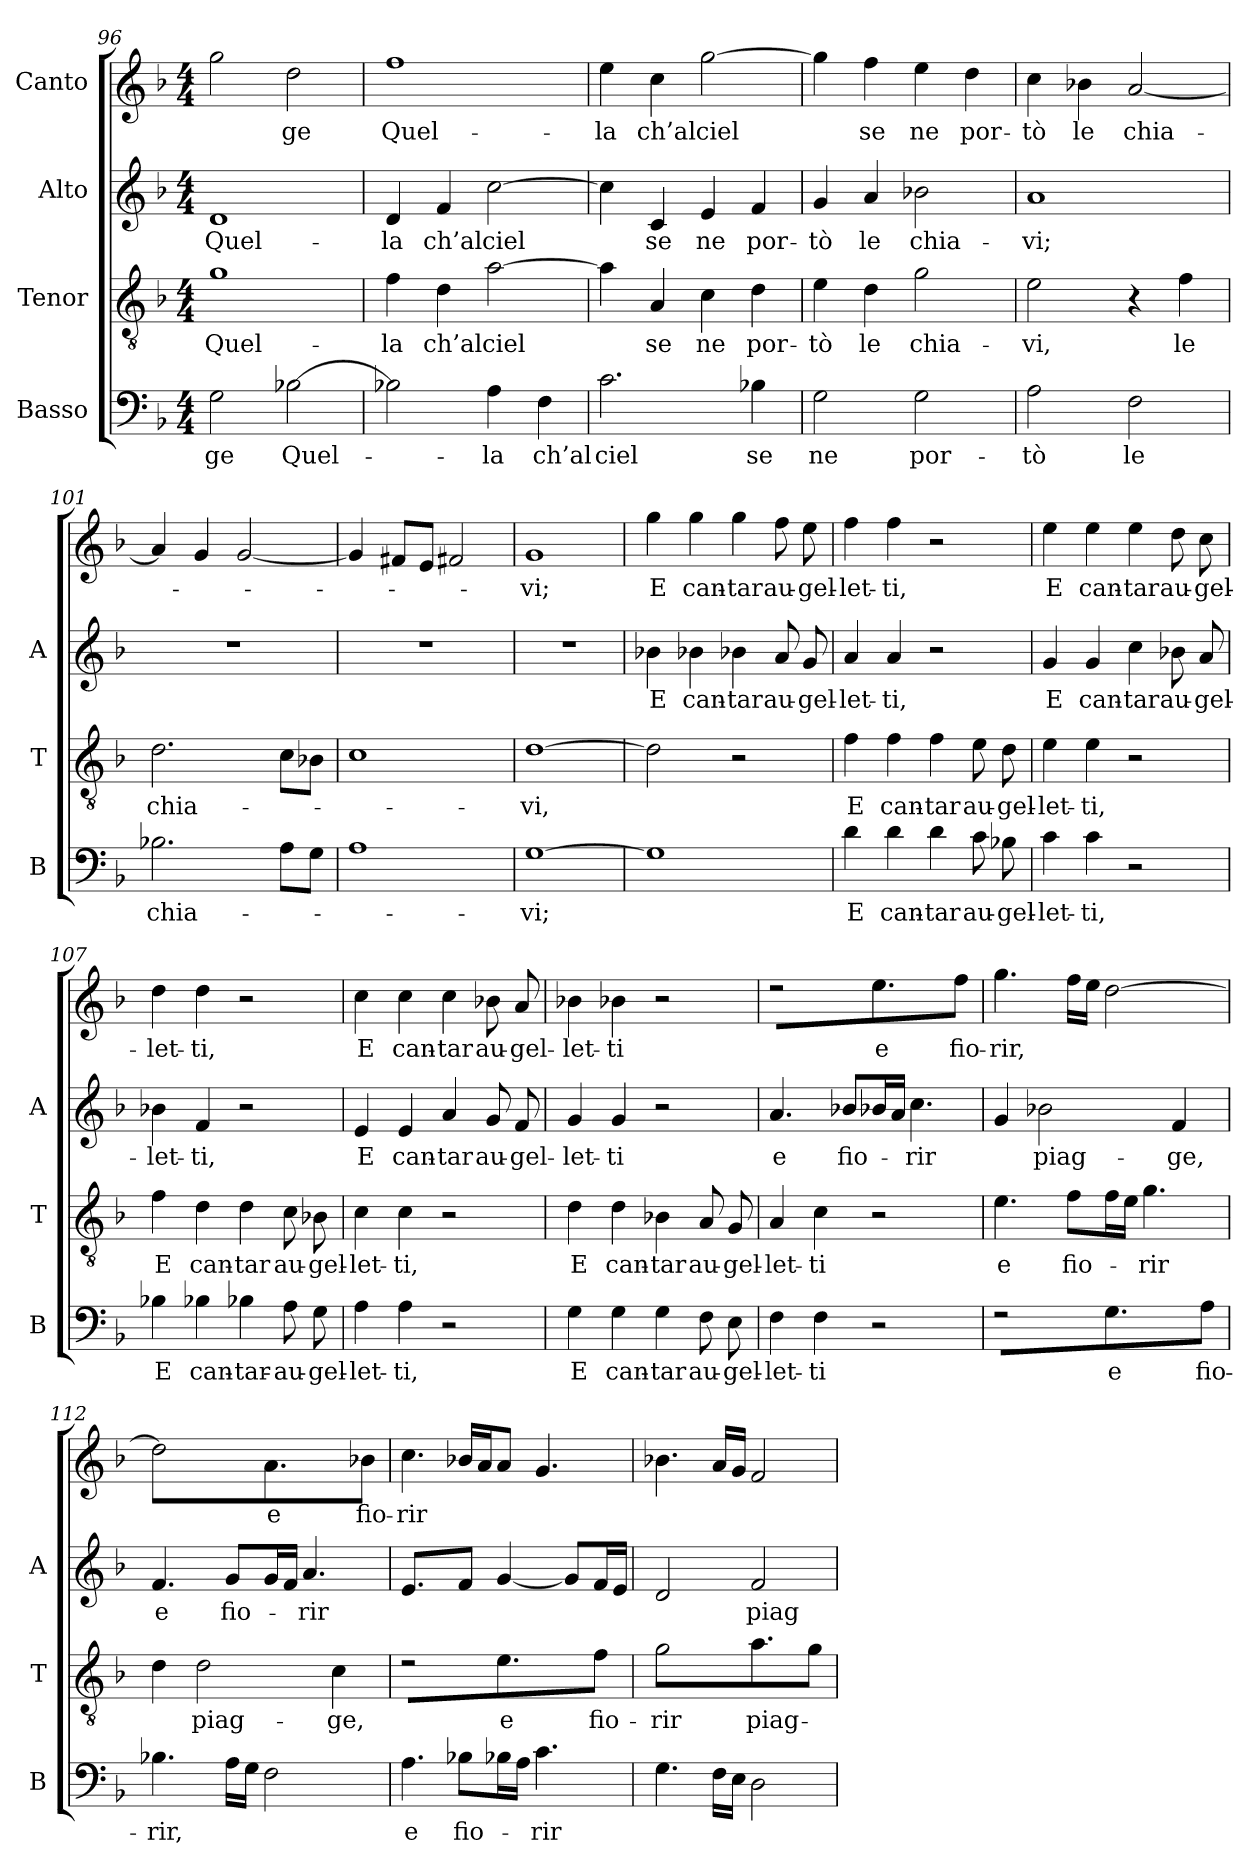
**kern	**text	**kern	**text	**kern	**text	**kern	**text
*part4	*part4	*part3	*part3	*part2	*part2	*part1	*part1
*staff4	*staff4	*staff3	*staff3	*staff2	*staff2	*staff1	*staff1
*I"Basso	*	*I"Tenor	*	*I"Alto	*	*I"Canto	*
*I'B	*	*I'T	*	*I'A	*	*	*
*clefF4	*	*clefGv2	*	*clefG2	*	*clefG2	*
*k[b-]	*	*k[b-]	*	*k[b-]	*	*k[b-]	*
*F:	*	*F:	*	*F:	*	*F:	*
*M4/4	*	*M4/4	*	*M4/4	*	*M4/4	*
=96	=96	=96	=96	=96	=96	=96	=96
2G	-ge	1g	Quel-	1d	Quel-	2gg	.
[2B-X	Quel-	.	.	.	.	2dd	-ge
=97	=97	=97	=97	=97	=97	=97	=97
2B-X]	.	4f	-la	4d	-la	1ff	Quel-
.	.	4d	-ch’al	4f	-ch’al	.	.
4A	-la	[2a	-ciel	[2cc	-ciel	.	.
4F	-ch’al	.	.	.	.	.	.
!!LO:PB:g=z
=98	=98	=98	=98	=98	=98	=98	=98
2.c	-ciel	4a]	.	4cc]	.	4ee	-la
.	.	4A	-se	4c	-se	4cc	-ch’al
.	.	4c	-ne	4e	-ne	[2gg	-ciel
4B-X	-se	4d	por-	4f	por-	.	.
=99	=99	=99	=99	=99	=99	=99	=99
2G	-ne	4e	-tò	4g	-tò	4gg]	.
.	.	4d	-le	4a	-le	4ff	-se
2G	por-	2g	chia-	2b-X	chia-	4ee	-ne
.	.	.	.	.	.	4dd	por-
=100	=100	=100	=100	=100	=100	=100	=100
2A	-tò	2e	-vi,	1a	-vi;	4cc	-tò
.	.	.	.	.	.	4b-X	-le
2F	-le	4r	.	.	.	[2a	chia-
.	.	4f	-le	.	.	.	.
=101	=101	=101	=101	=101	=101	=101	=101
2.B-X	chia-	2.d	chia-	1r	.	4a]	.
.	.	.	.	.	.	4g	.
.	.	.	.	.	.	[2g	.
8AL	.	8cL	.	.	.	.	.
8GJ	.	8B-XJ	.	.	.	.	.
=102	=102	=102	=102	=102	=102	=102	=102
1A	.	1c	.	1r	.	4g]	.
.	.	.	.	.	.	8f#XL	.
.	.	.	.	.	.	8eJ	.
.	.	.	.	.	.	2f#X	.
=103	=103	=103	=103	=103	=103	=103	=103
[1G	-vi;	[1d	-vi,	1r	.	1g	-vi;
=104	=104	=104	=104	=104	=104	=104	=104
1G]	.	2d]	.	4b-X	-E	4gg	-E
.	.	.	.	4b-X	can-	4gg	can-
.	.	2r	.	4b-X	-tar	4gg	-tar
.	.	.	.	8a	au-	8ff	au-
.	.	.	.	8g	gel-	8ee	gel-
=105	=105	=105	=105	=105	=105	=105	=105
4d	-E	4f	-E	4a	let-	4ff	let-
4d	can-	4f	can-	4a	-ti,	4ff	-ti,
4d	-tar	4f	-tar	2r	.	2r	.
8c	au-	8e	au-	.	.	.	.
8B-X	gel-	8d	gel-	.	.	.	.
=106	=106	=106	=106	=106	=106	=106	=106
4c	let-	4e	let-	4g	-E	4ee	-E
4c	-ti,	4e	-ti,	4g	can-	4ee	can-
2r	.	2r	.	4cc	-tar	4ee	-tar
.	.	.	.	8b-X	au-	8dd	au-
.	.	.	.	8a	gel-	8cc	gel-
=107	=107	=107	=107	=107	=107	=107	=107
4B-X	-E	4f	-E	4b-X	let-	4dd	let-
4B-X	can-	4d	can-	4f	-ti,	4dd	-ti,
4B-X	tar-	4d	-tar	2r	.	2r	.
8A	au-	8c	au-	.	.	.	.
8G	gel-	8B-X	gel-	.	.	.	.
=108	=108	=108	=108	=108	=108	=108	=108
4A	let-	4c	let-	4e	-E	4cc	-E
4A	-ti,	4c	-ti,	4e	can-	4cc	can-
2r	.	2r	.	4a	-tar	4cc	-tar
.	.	.	.	8g	au-	8b-X	au-
.	.	.	.	8f	gel-	8a	gel-
=109	=109	=109	=109	=109	=109	=109	=109
4G	-E	4d	-E	4g	let-	4b-X	let-
4G	can-	4d	can-	4g	-ti	4b-X	-ti
4G	-tar	4B-X	-tar	2r	.	2r	.
8F	au-	8A	au-	.	.	.	.
8E	gel-	8G	gel-	.	.	.	.
=110	=110	=110	=110	=110	=110	=110	=110
4F	let-	4A	let-	4.a	-e	2r	.
4F	-ti	4c	-ti	.	.	.	.
.	.	.	.	8b-XL	fio-	.	.
2r	.	2r	.	16b-XL	.	4.ee	-e
.	.	.	.	16aJJ	.	.	.
.	.	.	.	4.cc	-rir	.	.
.	.	.	.	.	.	8ffJ	fio-
=111	=111	=111	=111	=111	=111	=111	=111
2r	.	4.e	-e	4g	.	4.gg	-rir,
.	.	.	.	2b-X	piag-	.	.
.	.	8fL	fio-	.	.	16ffLL	.
.	.	.	.	.	.	16eeJJ	.
4.G	-e	16fL	.	.	.	[2dd	.
.	.	16eJJ	.	.	.	.	.
.	.	4.g	-rir	.	.	.	.
.	.	.	.	4f	-ge,	.	.
8AJ	fio-	.	.	.	.	.	.
=112	=112	=112	=112	=112	=112	=112	=112
4.B-X	-rir,	4d	.	4.f	-e	2dd]	.
.	.	2d	piag-	.	.	.	.
16ALL	.	.	.	8gL	fio-	.	.
16GJJ	.	.	.	.	.	.	.
2F	.	.	.	16gL	.	4.a	-e
.	.	.	.	16fJJ	.	.	.
.	.	.	.	4.a	-rir	.	.
.	.	4c	-ge,	.	.	.	.
.	.	.	.	.	.	8b-XJ	fio-
=113	=113	=113	=113	=113	=113	=113	=113
4.A	-e	2r	.	4.e	.	4.cc	-rir
8B-XL	fio-	.	.	8fJ	.	16b-XLL	.
.	.	.	.	.	.	16aJ	.
16B-XL	.	4.e	-e	[4g	.	8aJ	.
16AJJ	.	.	.	.	.	.	.
4.c	-rir	.	.	.	.	4.g	.
.	.	.	.	8gL]	.	.	.
.	.	8fJ	fio-	16fL	.	.	.
.	.	.	.	16eJJ	.	.	.
=114	=114	=114	=114	=114	=114	=114	=114
4.G	.	2g	-rir	2d	.	4.b-X	.
16FLL	.	.	.	.	.	16aLL	.
16EJJ	.	.	.	.	.	16gJJ	.
2D	.	4.a	piag-	2f	piag-	2f	.
.	.	8gJ	.	.	.	.	.
=	=	=	=	=	=	=	=
*-	*-	*-	*-	*-	*-	*-	*-
